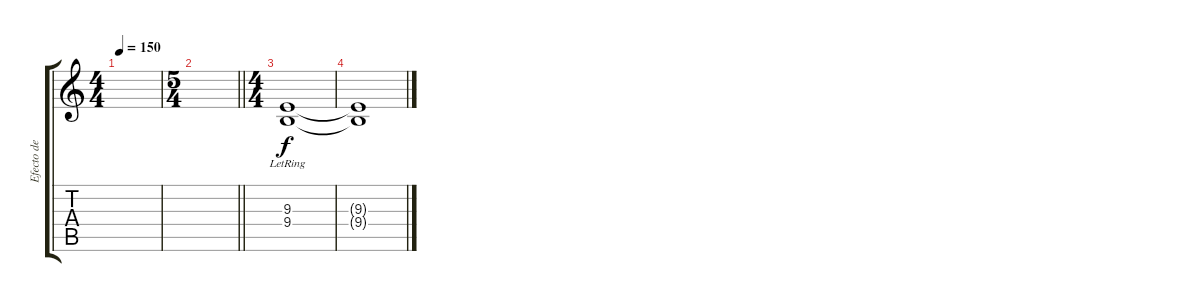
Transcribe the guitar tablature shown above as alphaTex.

\track ("Efecto de Violin" "Efecto de ") {instrument stringensemble1}
\staff {score tabs}
\tuning (E4 B3 G3 D3 A2 E2) {hide}
\ts (4 4)
\tempo 150
\clef g2
\ks c
|
\ts (5 4)
\barLineRight lightlight
|
\ts (4 4)
(9.3{lr} 9.4{lr}).1 |
(9.3{t} 9.4{t}).1
